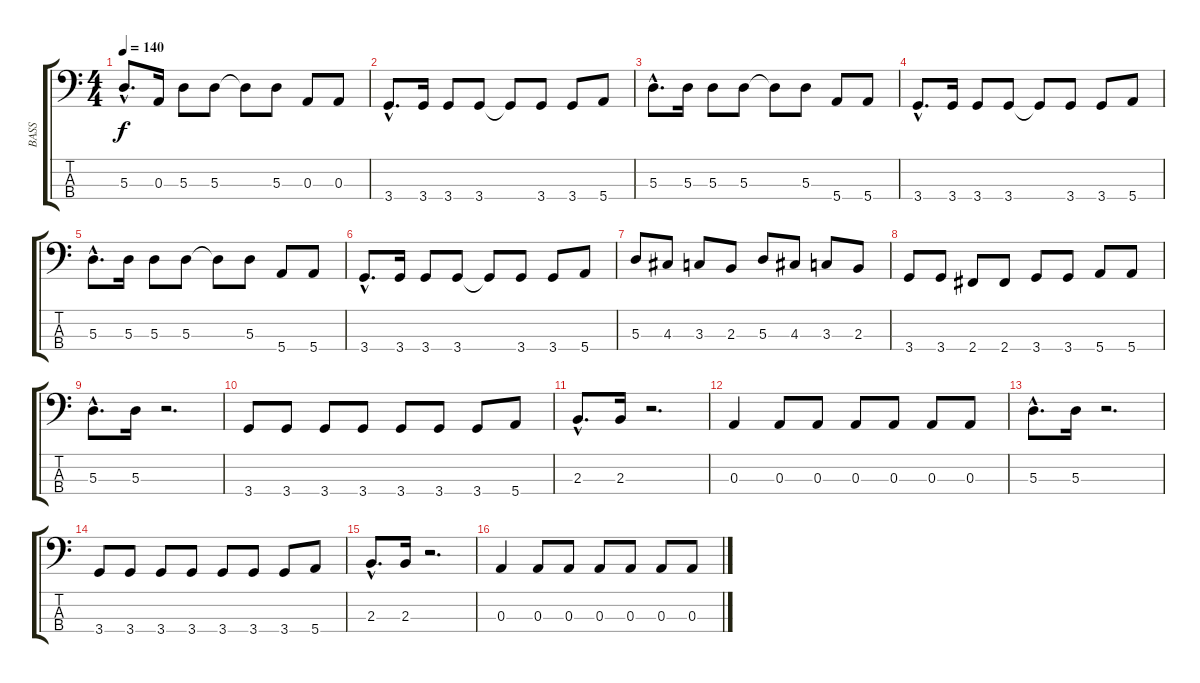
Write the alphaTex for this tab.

\track ("BASS" "BASS") {instrument electricbasspick}
\staff {score tabs}
\tuning (G2 D2 A1 E1) {hide}
\ts (4 4)
\tempo 140
\clef f4
\ks c
5.3{hac}.8{d dy f} 0.3.16 5.3.8 5.3.8 5.3{t}.8 5.3.8 0.3.8 0.3.8 |
3.4{hac}.8{d} 3.4.16 3.4.8 3.4.8 3.4{t}.8 3.4.8 3.4.8 5.4.8 |
5.3{hac}.8{d} 5.3.16 5.3.8 5.3.8 5.3{t}.8 5.3.8 5.4.8 5.4.8 |
3.4{hac}.8{d} 3.4.16 3.4.8 3.4.8 3.4{t}.8 3.4.8 3.4.8 5.4.8 |
5.3{hac}.8{d} 5.3.16 5.3.8 5.3.8 5.3{t}.8 5.3.8 5.4.8 5.4.8 |
3.4{hac}.8{d} 3.4.16 3.4.8 3.4.8 3.4{t}.8 3.4.8 3.4.8 5.4.8 |
5.3.8 4.3.8 3.3.8 2.3.8 5.3.8 4.3.8 3.3.8 2.3.8 |
3.4.8 3.4.8 2.4.8 2.4.8 3.4.8 3.4.8 5.4.8 5.4.8 |
5.3{hac}.8{d} 5.3.16 r.2{d} |
3.4.8 3.4.8 3.4.8 3.4.8 3.4.8 3.4.8 3.4.8 5.4.8 |
2.3{hac}.8{d} 2.3.16 r.2{d} |
0.3.4 0.3.8 0.3.8 0.3.8 0.3.8 0.3.8 0.3.8 |
5.3{hac}.8{d} 5.3.16 r.2{d} |
3.4.8 3.4.8 3.4.8 3.4.8 3.4.8 3.4.8 3.4.8 5.4.8 |
2.3{hac}.8{d} 2.3.16 r.2{d} |
0.3.4 0.3.8 0.3.8 0.3.8 0.3.8 0.3.8 0.3.8
